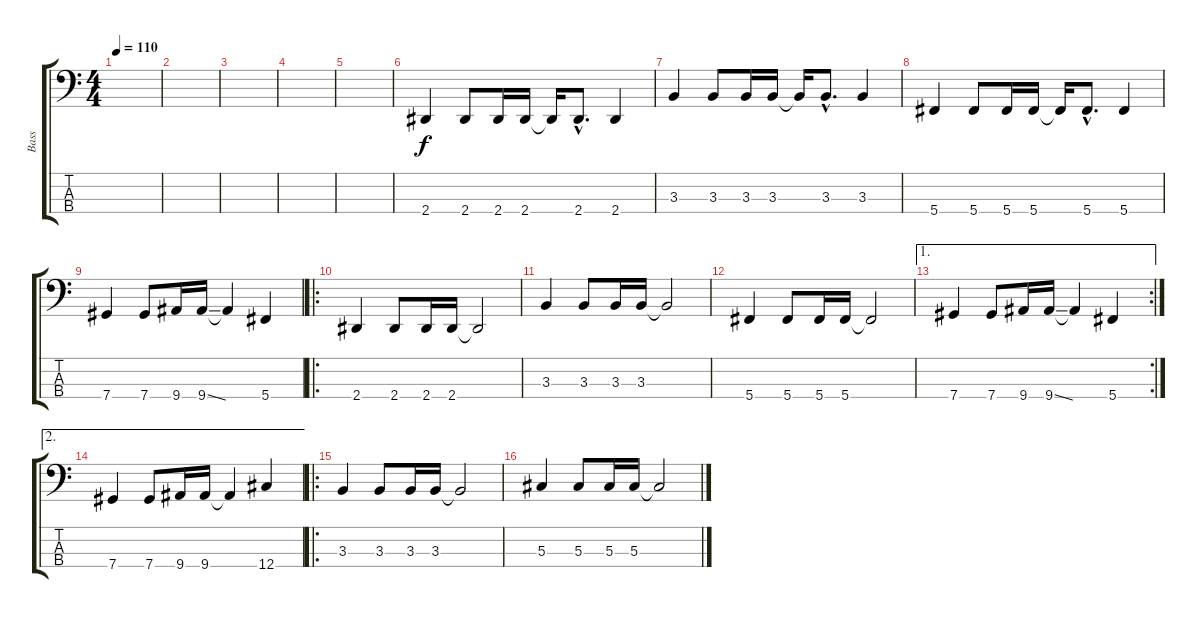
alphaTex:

\track ("Bass" "Bass") {instrument electricbasspick}
\staff {score tabs}
\tuning (Gb2 Db2 Ab1 Db1) {hide}
\ts (4 4)
\tempo 110
\clef f4
\ks c
|
|
|
|
|
2.4.4 2.4.8 2.4.16 2.4.16 2.4{t}.16 2.4{hac}.8{d} 2.4.4 |
3.3.4 3.3.8 3.3.16 3.3.16 3.3{t}.16 3.3{hac}.8{d} 3.3.4 |
5.4.4 5.4.8 5.4.16 5.4.16 5.4{t}.16 5.4{hac}.8{d} 5.4.4 |
7.4.4 7.4.8 9.4.16 9.4{ss}.16 9.4{t}.4 5.4.4 |
\ro
2.4.4 2.4.8 2.4.16 2.4.16 2.4{t}.2 |
3.3.4 3.3.8 3.3.16 3.3.16 3.3{t}.2 |
5.4.4 5.4.8 5.4.16 5.4.16 5.4{t}.2 |
\ae 1
\rc 2
7.4.4 7.4.8 9.4.16 9.4{ss}.16 9.4{t}.4 5.4.4 |
\ae 2
7.4.4 7.4.8 9.4.16 9.4.16 9.4{t}.4 12.4.4 |
\ro
3.3.4 3.3.8 3.3.16 3.3.16 3.3{t}.2 |
5.3.4 5.3.8 5.3.16 5.3.16 5.3{t}.2
